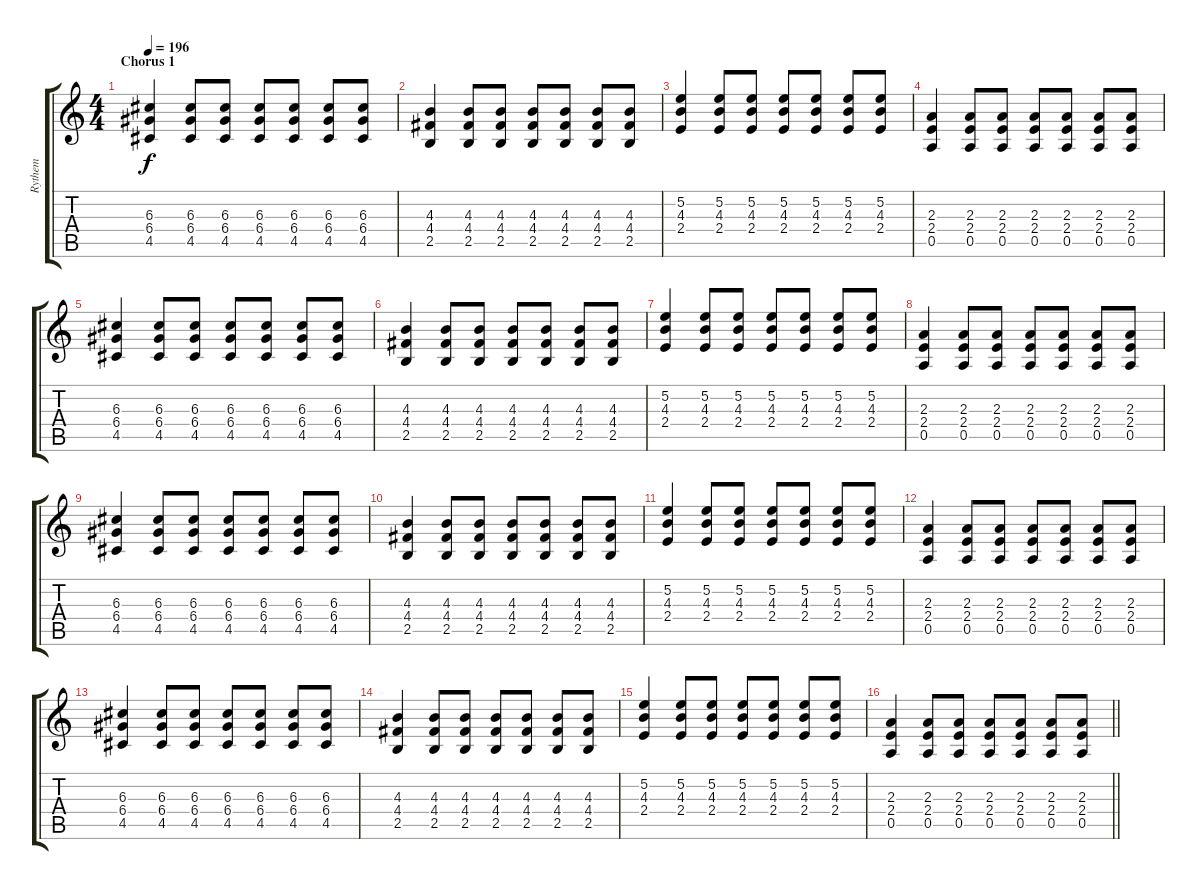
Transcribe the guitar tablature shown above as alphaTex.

\track ("Rythem" "Rythem") {instrument distortionguitar}
\staff {score tabs}
\tuning (E4 B3 G3 D3 A2 E2) {hide}
\ts (4 4)
\section ("" "Chorus 1")
\tempo 196
\clef g2
\ks c
(6.3 6.4 4.5).4{dy f} (6.3 6.4 4.5).8 (6.3 6.4 4.5).8 (6.3 6.4 4.5).8 (6.3 6.4 4.5).8 (6.3 6.4 4.5).8 (6.3 6.4 4.5).8 |
(4.3 4.4 2.5).4 (4.3 4.4 2.5).8 (4.3 4.4 2.5).8 (4.3 4.4 2.5).8 (4.3 4.4 2.5).8 (4.3 4.4 2.5).8 (4.3 4.4 2.5).8 |
(5.2 4.3 2.4).4 (5.2 4.3 2.4).8 (5.2 4.3 2.4).8 (5.2 4.3 2.4).8 (5.2 4.3 2.4).8 (5.2 4.3 2.4).8 (5.2 4.3 2.4).8 |
(2.3 2.4 0.5).4 (2.3 2.4 0.5).8 (2.3 2.4 0.5).8 (2.3 2.4 0.5).8 (2.3 2.4 0.5).8 (2.3 2.4 0.5).8 (2.3 2.4 0.5).8 |
(6.3 6.4 4.5).4 (6.3 6.4 4.5).8 (6.3 6.4 4.5).8 (6.3 6.4 4.5).8 (6.3 6.4 4.5).8 (6.3 6.4 4.5).8 (6.3 6.4 4.5).8 |
(4.3 4.4 2.5).4 (4.3 4.4 2.5).8 (4.3 4.4 2.5).8 (4.3 4.4 2.5).8 (4.3 4.4 2.5).8 (4.3 4.4 2.5).8 (4.3 4.4 2.5).8 |
(5.2 4.3 2.4).4 (5.2 4.3 2.4).8 (5.2 4.3 2.4).8 (5.2 4.3 2.4).8 (5.2 4.3 2.4).8 (5.2 4.3 2.4).8 (5.2 4.3 2.4).8 |
(2.3 2.4 0.5).4 (2.3 2.4 0.5).8 (2.3 2.4 0.5).8 (2.3 2.4 0.5).8 (2.3 2.4 0.5).8 (2.3 2.4 0.5).8 (2.3 2.4 0.5).8 |
(6.3 6.4 4.5).4 (6.3 6.4 4.5).8 (6.3 6.4 4.5).8 (6.3 6.4 4.5).8 (6.3 6.4 4.5).8 (6.3 6.4 4.5).8 (6.3 6.4 4.5).8 |
(4.3 4.4 2.5).4 (4.3 4.4 2.5).8 (4.3 4.4 2.5).8 (4.3 4.4 2.5).8 (4.3 4.4 2.5).8 (4.3 4.4 2.5).8 (4.3 4.4 2.5).8 |
(5.2 4.3 2.4).4 (5.2 4.3 2.4).8 (5.2 4.3 2.4).8 (5.2 4.3 2.4).8 (5.2 4.3 2.4).8 (5.2 4.3 2.4).8 (5.2 4.3 2.4).8 |
(2.3 2.4 0.5).4 (2.3 2.4 0.5).8 (2.3 2.4 0.5).8 (2.3 2.4 0.5).8 (2.3 2.4 0.5).8 (2.3 2.4 0.5).8 (2.3 2.4 0.5).8 |
(6.3 6.4 4.5).4 (6.3 6.4 4.5).8 (6.3 6.4 4.5).8 (6.3 6.4 4.5).8 (6.3 6.4 4.5).8 (6.3 6.4 4.5).8 (6.3 6.4 4.5).8 |
(4.3 4.4 2.5).4 (4.3 4.4 2.5).8 (4.3 4.4 2.5).8 (4.3 4.4 2.5).8 (4.3 4.4 2.5).8 (4.3 4.4 2.5).8 (4.3 4.4 2.5).8 |
(5.2 4.3 2.4).4 (5.2 4.3 2.4).8 (5.2 4.3 2.4).8 (5.2 4.3 2.4).8 (5.2 4.3 2.4).8 (5.2 4.3 2.4).8 (5.2 4.3 2.4).8 |
\barLineRight lightlight
(2.3 2.4 0.5).4 (2.3 2.4 0.5).8 (2.3 2.4 0.5).8 (2.3 2.4 0.5).8 (2.3 2.4 0.5).8 (2.3 2.4 0.5).8 (2.3 2.4 0.5).8
